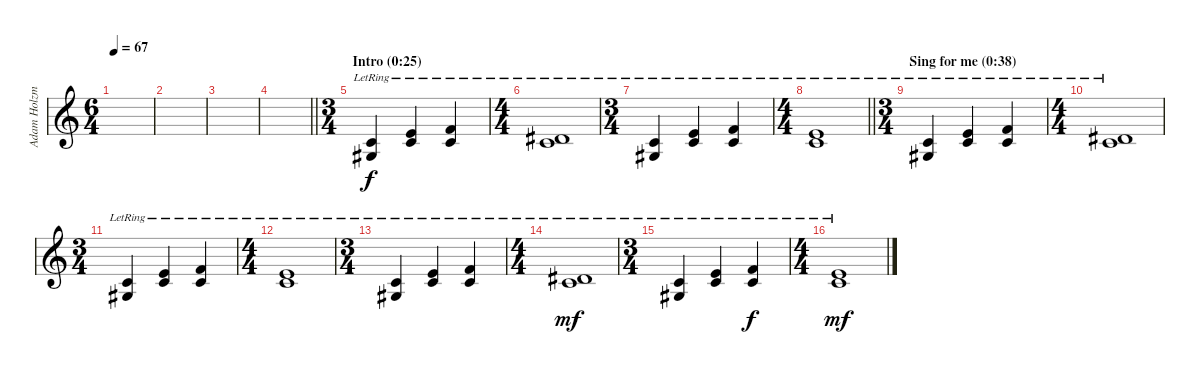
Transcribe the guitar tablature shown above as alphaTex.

\track ("Adam Holzman (Staff 1)" "Adam Holzm") {instrument acousticgrandpiano}
\staff {score}
\tuning (E4 B3 G3 D3 A2 E2 B1) {hide}
\ts (6 4)
\tempo 67
\clef g2
\ks c
|
|
|
\barLineRight lightlight
|
\ts (3 4)
\section ("" "Intro (0:25)")
(1.2{lr} 1.3{lr}).4 (5.2{lr} 5.3{lr}).4 (6.2{lr} 5.3{lr}).4 |
\ts (4 4)
(4.2{lr} 5.3{lr}).1 |
\ts (3 4)
(1.2{lr} 1.3{lr}).4 (5.2{lr} 5.3{lr}).4 (6.2{lr} 5.3{lr}).4 |
\ts (4 4)
\barLineRight lightlight
(5.2{lr} 5.3{lr}).1 |
\ts (3 4)
\section ("" "Sing for me (0:38)")
(1.2{lr} 1.3{lr}).4 (5.2{lr} 5.3{lr}).4 (6.2{lr} 5.3{lr}).4 |
\ts (4 4)
(4.2{lr} 5.3{lr}).1 |
\ts (3 4)
(1.2{lr} 1.3{lr}).4 (5.2{lr} 5.3{lr}).4 (6.2{lr} 5.3{lr}).4 |
\ts (4 4)
(5.2{lr} 5.3{lr}).1 |
\ts (3 4)
(1.2{lr} 1.3{lr}).4 (5.2{lr} 5.3{lr}).4 (6.2{lr} 5.3{lr}).4{dy f} |
\ts (4 4)
(4.2{lr} 5.3{lr}).1{dy mf} |
\ts (3 4)
(1.2{lr} 1.3{lr}).4 (5.2{lr} 5.3{lr}).4 (6.2{lr} 5.3{lr}).4{dy f} |
\ts (4 4)
(5.2{lr} 5.3{lr}).1{dy mf}
